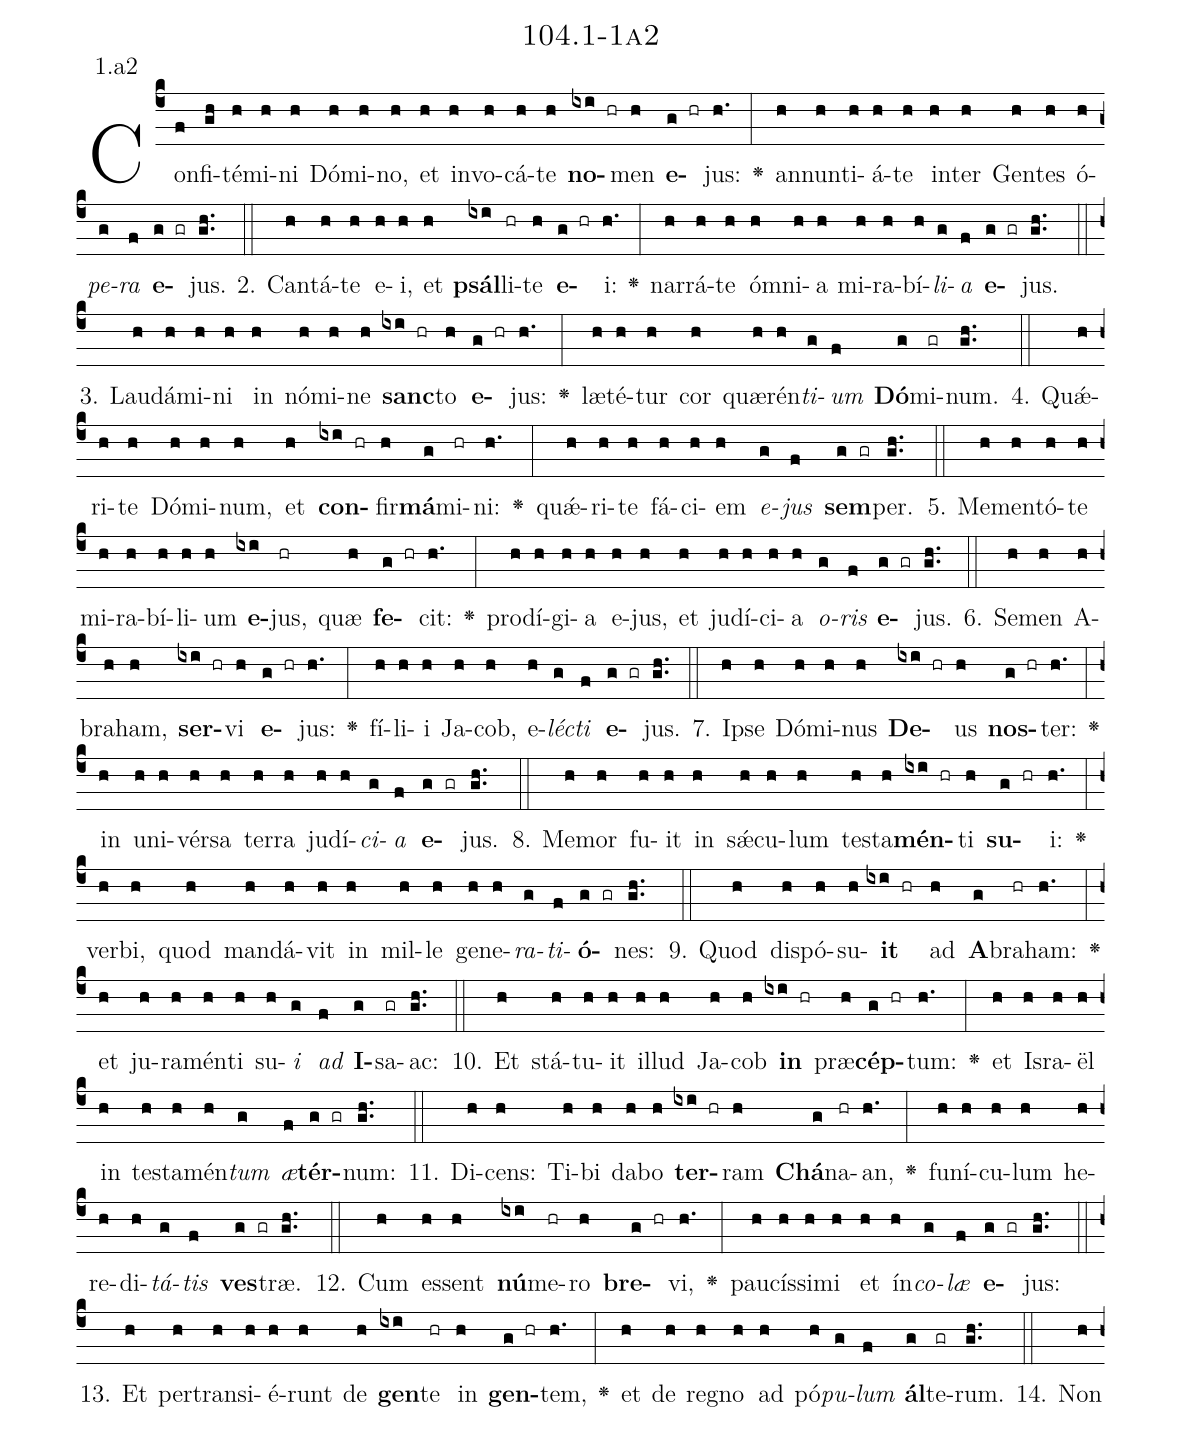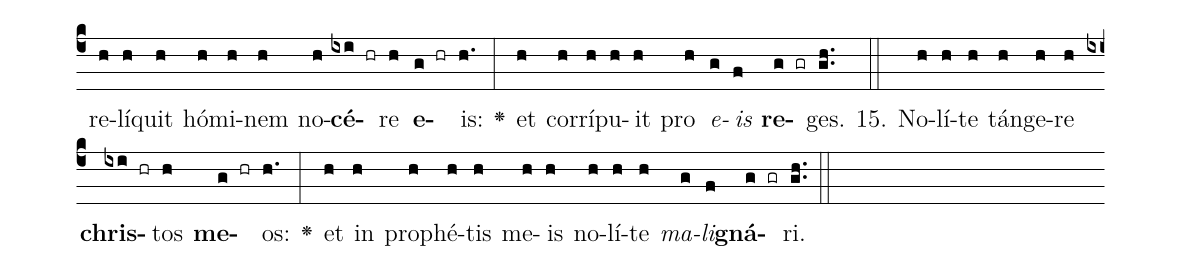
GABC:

name: 104.1-1a2;
annotation: 1.a2;
%%
(c4)Con(f)fi(gh)té(h)mi(h)ni(h) Dó(h)mi(h)no,(h) et(h) in(h)vo(h)cá(h)te(h) <b>no</b>(ixi hr)men(h) <b>e</b>(g hr)jus:(h.) <v>\greheightstar</v>(:) an(h)nun(h)ti(h)á(h)te(h) in(h)ter(h) Gen(h)tes(h) ó(h)<i>pe</i>(g)<i>ra</i>(f) <b>e</b>(g gr)jus.(gh..) (::)
2. Can(h)tá(h)te(h) e(h)i,(h) et(h) <b>psál</b>(ixi)li(hr)te(h) <b>e</b>(g hr)i:(h.) <v>\greheightstar</v>(:) nar(h)rá(h)te(h) óm(h)ni(h)a(h) mi(h)ra(h)bí(h)<i>li</i>(g)<i>a</i>(f) <b>e</b>(g gr)jus.(gh..) (::)
3. Lau(h)dá(h)mi(h)ni(h) in(h) nó(h)mi(h)ne(h) <b>sanc</b>(ixi hr)to(h) <b>e</b>(g hr)jus:(h.) <v>\greheightstar</v>(:) læ(h)té(h)tur(h) cor(h) quæ(h)rén(h)<i>ti</i>(g)<i>um</i>(f) <b>Dó</b>(g)mi(gr)num.(gh..) (::)
4. Quǽ(h)ri(h)te(h) Dó(h)mi(h)num,(h) et(h) <b>con</b>(ixi hr)fir(h)<b>má</b>(g)mi(hr)ni:(h.) <v>\greheightstar</v>(:) quǽ(h)ri(h)te(h) fá(h)ci(h)em(h) <i>e</i>(g)<i>jus</i>(f) <b>sem</b>(g gr)per.(gh..) (::)
5. Me(h)men(h)tó(h)te(h) mi(h)ra(h)bí(h)li(h)um(h) <b>e</b>(ixi)jus,(hr) quæ(h) <b>fe</b>(g hr)cit:(h.) <v>\greheightstar</v>(:) prod(h)í(h)gi(h)a(h) e(h)jus,(h) et(h) ju(h)dí(h)ci(h)a(h) <i>o</i>(g)<i>ris</i>(f) <b>e</b>(g gr)jus.(gh..) (::)
6. Se(h)men(h) A(h)bra(h)ham,(h) <b>ser</b>(ixi hr)vi(h) <b>e</b>(g hr)jus:(h.) <v>\greheightstar</v>(:) fí(h)li(h)i(h) Ja(h)cob,(h) e(h)<i>léc</i>(g)<i>ti</i>(f) <b>e</b>(g gr)jus.(gh..) (::)
7. Ip(h)se(h) Dó(h)mi(h)nus(h) <b>De</b>(ixi hr)us(h) <b>nos</b>(g hr)ter:(h.) <v>\greheightstar</v>(:) in(h) u(h)ni(h)vér(h)sa(h) ter(h)ra(h) ju(h)dí(h)<i>ci</i>(g)<i>a</i>(f) <b>e</b>(g gr)jus.(gh..) (::)
8. Me(h)mor(h) fu(h)it(h) in(h) sǽ(h)cu(h)lum(h) tes(h)ta(h)<b>mén</b>(ixi hr)ti(h) <b>su</b>(g hr)i:(h.) <v>\greheightstar</v>(:) ver(h)bi,(h) quod(h) man(h)dá(h)vit(h) in(h) mil(h)le(h) ge(h)ne(h)<i>ra</i>(g)<i>ti</i>(f)<b>ó</b>(g gr)nes:(gh..) (::)
9. Quod(h) dis(h)pó(h)su(h)<b>it</b>(ixi hr) ad(h) <b>A</b>(g)bra(hr)ham:(h.) <v>\greheightstar</v>(:) et(h) ju(h)ra(h)mén(h)ti(h) su(h)<i>i</i>(g) <i>ad</i>(f) <b>I</b>(g)sa(gr)ac:(gh..) (::)
10. Et(h) stá(h)tu(h)it(h) il(h)lud(h) Ja(h)cob(h) <b>in</b>(ixi hr) præ(h)<b>cép</b>(g hr)tum:(h.) <v>\greheightstar</v>(:) et(h) Is(h)ra(h)ël(h) in(h) tes(h)ta(h)mén(h)<i>tum</i>(g) <i>æ</i>(f)<b>tér</b>(g gr)num:(gh..) (::)
11. Di(h)cens:(h) Ti(h)bi(h) da(h)bo(h) <b>ter</b>(ixi hr)ram(h) <b>Chá</b>(g)na(hr)an,(h.) <v>\greheightstar</v>(:) fu(h)ní(h)cu(h)lum(h) he(h)re(h)di(h)<i>tá</i>(g)<i>tis</i>(f) <b>ves</b>(g gr)træ.(gh..) (::)
12. Cum(h) es(h)sent(h) <b>nú</b>(ixi)me(hr)ro(h) <b>bre</b>(g hr)vi,(h.) <v>\greheightstar</v>(:) pau(h)cís(h)si(h)mi(h) et(h) ín(h)<i>co</i>(g)<i>læ</i>(f) <b>e</b>(g gr)jus:(gh..) (::)
13. Et(h) per(h)trans(h)i(h)é(h)runt(h) de(h) <b>gen</b>(ixi)te(hr) in(h) <b>gen</b>(g hr)tem,(h.) <v>\greheightstar</v>(:) et(h) de(h) re(h)gno(h) ad(h) pó(h)<i>pu</i>(g)<i>lum</i>(f) <b>ál</b>(g)te(gr)rum.(gh..) (::)
14. Non(h) re(h)lí(h)quit(h) hó(h)mi(h)nem(h) no(h)<b>cé</b>(ixi hr)re(h) <b>e</b>(g hr)is:(h.) <v>\greheightstar</v>(:) et(h) cor(h)rí(h)pu(h)it(h) pro(h) <i>e</i>(g)<i>is</i>(f) <b>re</b>(g gr)ges.(gh..) (::)
15. No(h)lí(h)te(h) tán(h)ge(h)re(h) <b>chris</b>(ixi hr)tos(h) <b>me</b>(g hr)os:(h.) <v>\greheightstar</v>(:) et(h) in(h) pro(h)phé(h)tis(h) me(h)is(h) no(h)lí(h)te(h) <i>ma</i>(g)<i>li</i>(f)<b>gná</b>(g gr)ri.(gh..) (::)
